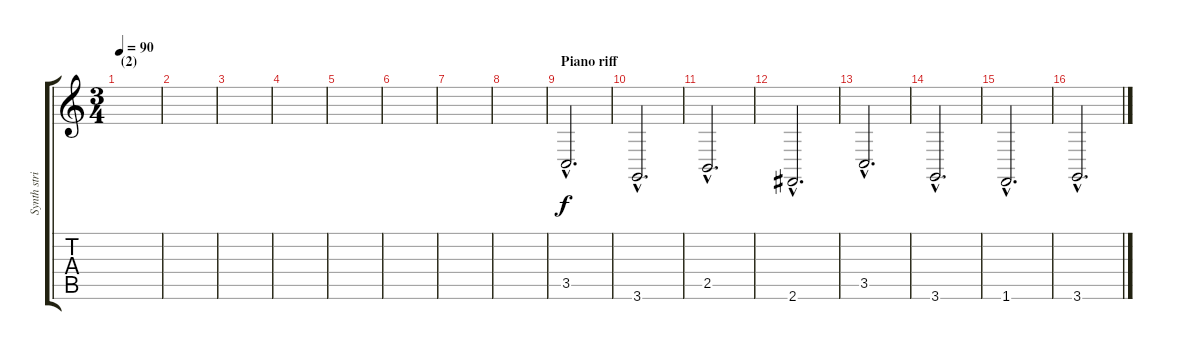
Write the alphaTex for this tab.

\track ("Synth string" "Synth stri") {instrument synthstrings1}
\staff {score tabs}
\tuning (E4 B3 G3 D3 A2 E2) {hide}
\ts (3 4)
\section ("" "(2)")
\tempo 90
\clef g2
\ks c
|
|
|
|
|
|
|
|
\section ("" "Piano riff")
3.5{hac}.2{d} |
3.6{hac}.2{d} |
2.5{hac}.2{d} |
2.6{hac}.2{d} |
3.5{hac}.2{d} |
3.6{hac}.2{d} |
1.6{hac}.2{d} |
3.6{hac}.2{d}
